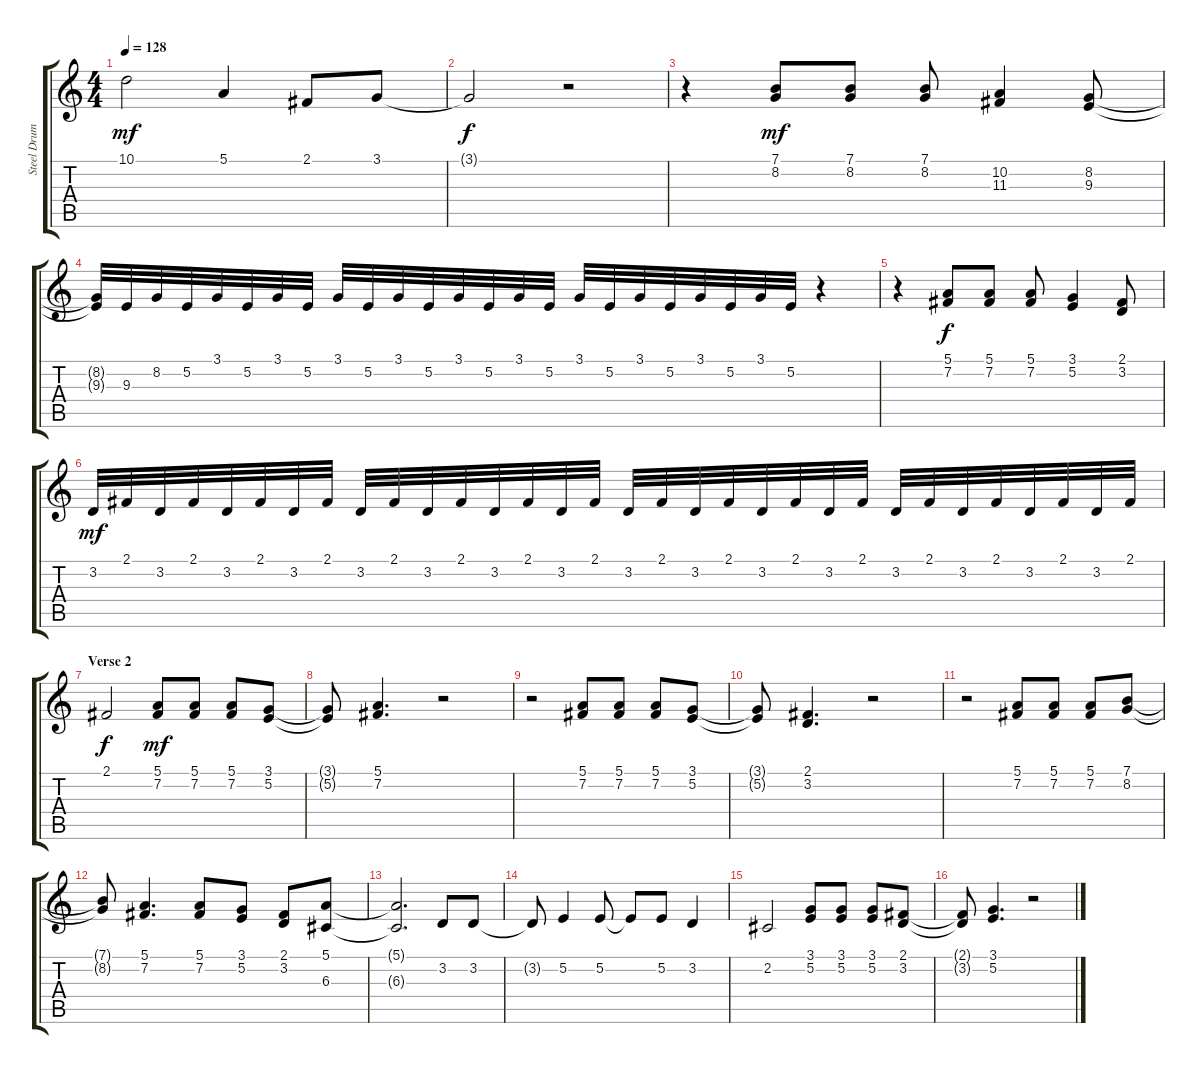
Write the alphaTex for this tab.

\track ("Steel Drums" "Steel Drum") {instrument steeldrums}
\staff {score tabs}
\tuning (E4 B3 G3 D3 A2 E2) {hide}
\ts (4 4)
\tempo 128
\clef g2
\ks c
10.1.2{dy mf} 5.1.4 2.1.8 3.1.8 |
3.1{t}.2{dy f} r.2 |
r.4 (7.1 8.2).8{dy mf} (7.1 8.2).8 (7.1 8.2).8 (10.2 11.3).4 (8.2 9.3).8 |
(8.2{t} 9.3{t}).32 9.3.32 8.2.32 5.2.32 3.1.32 5.2.32 3.1.32 5.2.32 3.1.32 5.2.32 3.1.32 5.2.32 3.1.32 5.2.32 3.1.32 5.2.32 3.1.32 5.2.32 3.1.32 5.2.32 3.1.32 5.2.32 3.1.32 5.2.32 r.4 |
r.4 (5.1 7.2).8{dy f} (5.1 7.2).8 (5.1 7.2).8 (3.1 5.2).4 (2.1 3.2).8 |
3.2.32{dy mf} 2.1.32 3.2.32 2.1.32 3.2.32 2.1.32 3.2.32 2.1.32 3.2.32 2.1.32 3.2.32 2.1.32 3.2.32 2.1.32 3.2.32 2.1.32 3.2.32 2.1.32 3.2.32 2.1.32 3.2.32 2.1.32 3.2.32 2.1.32 3.2.32 2.1.32 3.2.32 2.1.32 3.2.32 2.1.32 3.2.32 2.1.32 |
\section ("" "Verse 2")
2.1.2{dy f} (5.1 7.2).8{dy mf} (5.1 7.2).8 (5.1 7.2).8 (3.1 5.2).8 |
(3.1{t} 5.2{t}).8 (5.1 7.2).4{d} r.2 |
r.2 (5.1 7.2).8 (5.1 7.2).8 (5.1 7.2).8 (3.1 5.2).8 |
(3.1{t} 5.2{t}).8 (2.1 3.2).4{d} r.2 |
r.2 (5.1 7.2).8 (5.1 7.2).8 (5.1 7.2).8 (7.1 8.2).8 |
(7.1{t} 8.2{t}).8 (5.1 7.2).4{d} (5.1 7.2).8 (3.1 5.2).8 (2.1 3.2).8 (5.1 6.3).8 |
(5.1{t} 6.3{t}).2{d} 3.2.8 3.2.8 |
3.2{t}.8 5.2.4 5.2.8 5.2{t}.8 5.2.8 3.2.4 |
2.2.2 (3.1 5.2).8 (3.1 5.2).8 (3.1 5.2).8 (2.1 3.2).8 |
(2.1{t} 3.2{t}).8 (3.1 5.2).4{d} r.2
